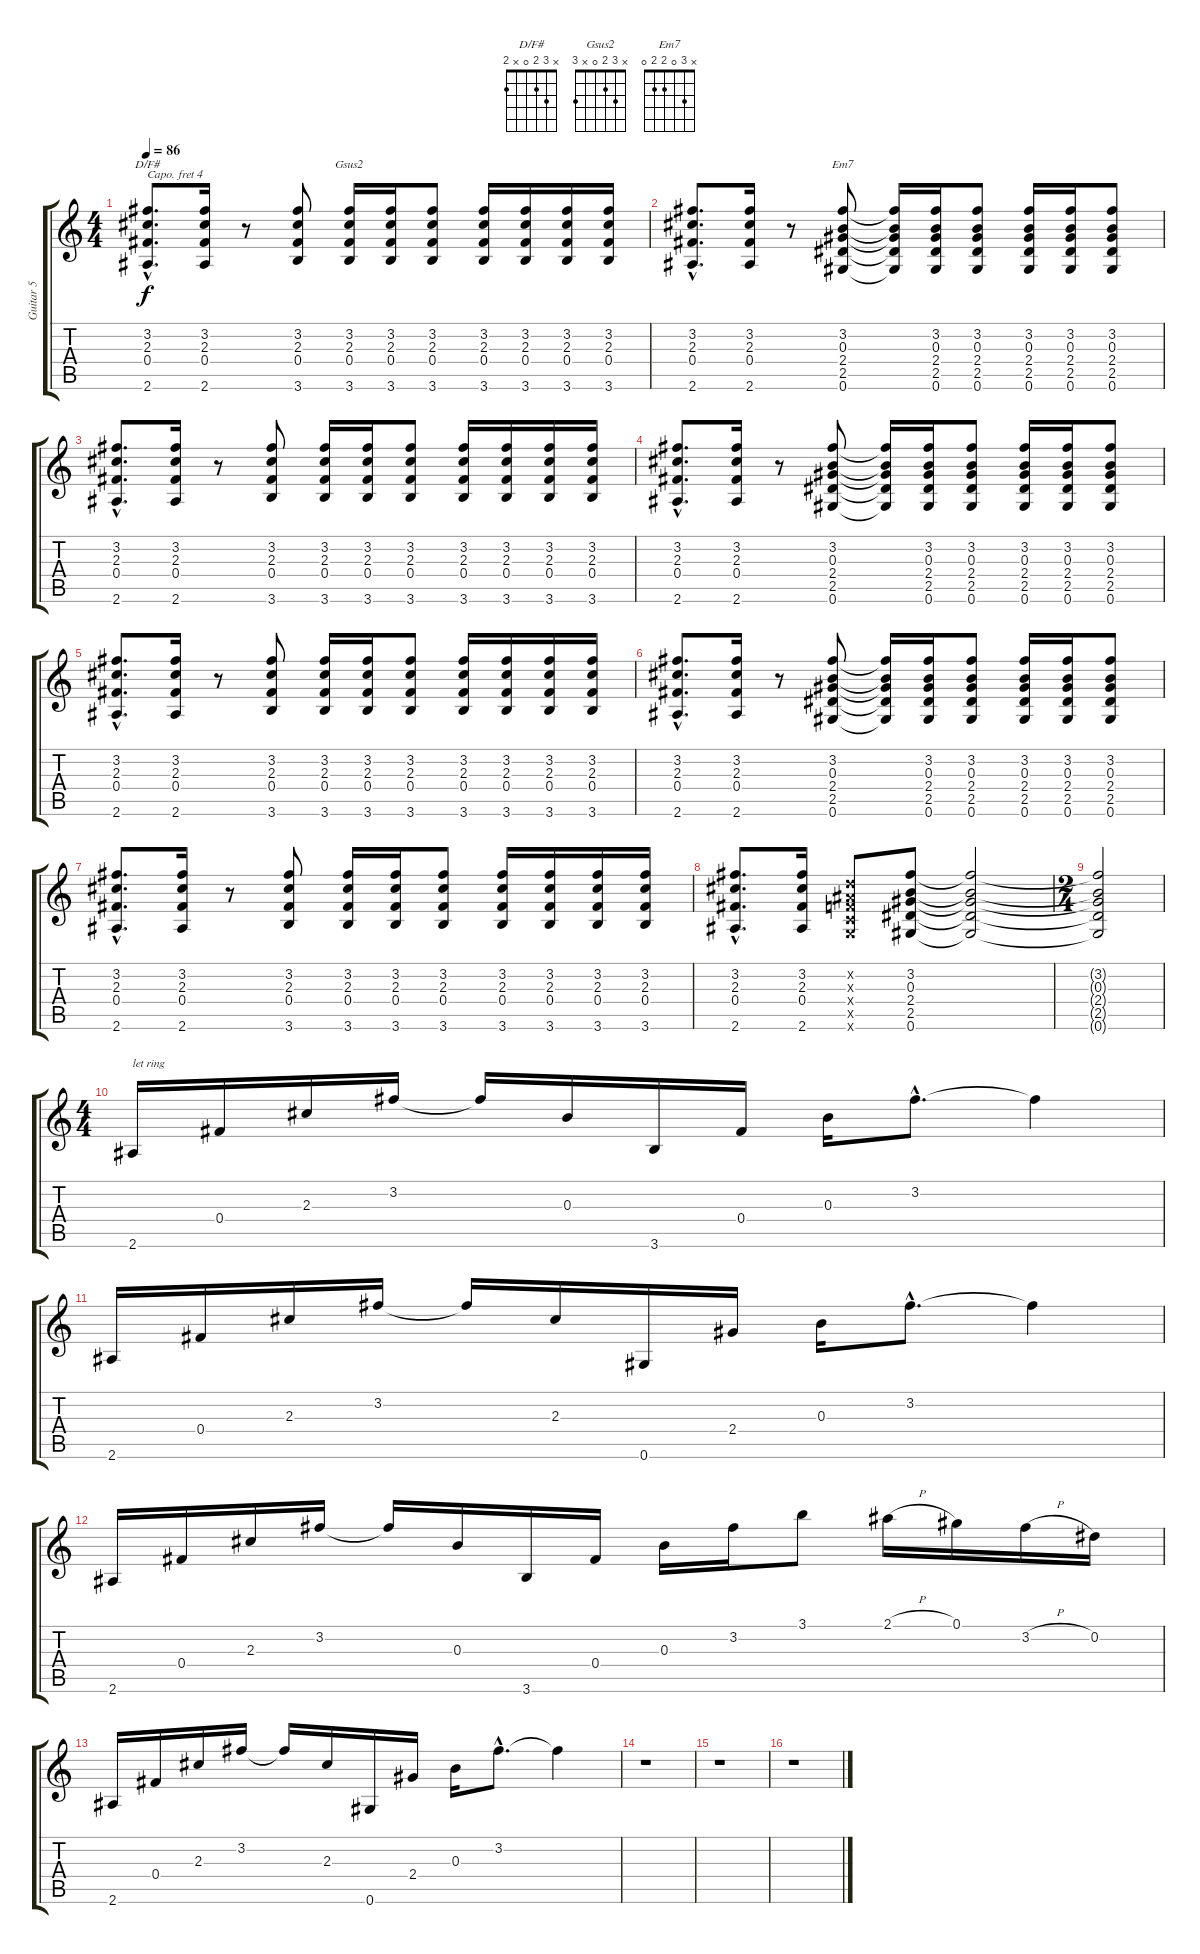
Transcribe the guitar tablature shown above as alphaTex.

\track ("Guitar 5" "Guitar 5") {instrument acousticguitarsteel}
\staff {score tabs}
\capo 4
\tuning (E4 B3 G3 D3 A2 E2) {hide}
\chord ("D/F#" x 3 2 0 x 2)
\chord ("Gsus2" x 3 2 0 x 3)
\chord ("Em7" x 3 0 2 2 0)
\ts (4 4)
\tempo 86
\clef g2
\ks c
(3.2{hac} 2.3{hac} 0.4{hac} 2.6{hac}).8{d ch "D/F#" dy f} (3.2 2.3 0.4 2.6).16 r.8 (3.2 2.3 0.4 3.6).8 (3.2 2.3 0.4 3.6).16{ch "Gsus2"} (3.2 2.3 0.4 3.6).16 (3.2 2.3 0.4 3.6).8 (3.2 2.3 0.4 3.6).16 (3.2 2.3 0.4 3.6).16 (3.2 2.3 0.4 3.6).16 (3.2 2.3 0.4 3.6).16 |
(3.2{hac} 2.3{hac} 0.4{hac} 2.6{hac}).8{d} (3.2 2.3 0.4 2.6).16 r.8 (3.2 0.3 2.4 2.5 0.6).8{ch "Em7"} (3.2{t} 0.3{t} 2.4{t} 2.5{t} 0.6{t}).16 (3.2 0.3 2.4 2.5 0.6).16 (3.2 0.3 2.4 2.5 0.6).8 (3.2 0.3 2.4 2.5 0.6).16 (3.2 0.3 2.4 2.5 0.6).16 (3.2 0.3 2.4 2.5 0.6).8 |
(3.2{hac} 2.3{hac} 0.4{hac} 2.6{hac}).8{d} (3.2 2.3 0.4 2.6).16 r.8 (3.2 2.3 0.4 3.6).8 (3.2 2.3 0.4 3.6).16 (3.2 2.3 0.4 3.6).16 (3.2 2.3 0.4 3.6).8 (3.2 2.3 0.4 3.6).16 (3.2 2.3 0.4 3.6).16 (3.2 2.3 0.4 3.6).16 (3.2 2.3 0.4 3.6).16 |
(3.2{hac} 2.3{hac} 0.4{hac} 2.6{hac}).8{d} (3.2 2.3 0.4 2.6).16 r.8 (3.2 0.3 2.4 2.5 0.6).8 (3.2{t} 0.3{t} 2.4{t} 2.5{t} 0.6{t}).16 (3.2 0.3 2.4 2.5 0.6).16 (3.2 0.3 2.4 2.5 0.6).8 (3.2 0.3 2.4 2.5 0.6).16 (3.2 0.3 2.4 2.5 0.6).16 (3.2 0.3 2.4 2.5 0.6).8 |
(3.2{hac} 2.3{hac} 0.4{hac} 2.6{hac}).8{d} (3.2 2.3 0.4 2.6).16 r.8 (3.2 2.3 0.4 3.6).8 (3.2 2.3 0.4 3.6).16 (3.2 2.3 0.4 3.6).16 (3.2 2.3 0.4 3.6).8 (3.2 2.3 0.4 3.6).16 (3.2 2.3 0.4 3.6).16 (3.2 2.3 0.4 3.6).16 (3.2 2.3 0.4 3.6).16 |
(3.2{hac} 2.3{hac} 0.4{hac} 2.6{hac}).8{d} (3.2 2.3 0.4 2.6).16 r.8 (3.2 0.3 2.4 2.5 0.6).8 (3.2{t} 0.3{t} 2.4{t} 2.5{t} 0.6{t}).16 (3.2 0.3 2.4 2.5 0.6).16 (3.2 0.3 2.4 2.5 0.6).8 (3.2 0.3 2.4 2.5 0.6).16 (3.2 0.3 2.4 2.5 0.6).16 (3.2 0.3 2.4 2.5 0.6).8 |
(3.2{hac} 2.3{hac} 0.4{hac} 2.6{hac}).8{d} (3.2 2.3 0.4 2.6).16 r.8 (3.2 2.3 0.4 3.6).8 (3.2 2.3 0.4 3.6).16 (3.2 2.3 0.4 3.6).16 (3.2 2.3 0.4 3.6).8 (3.2 2.3 0.4 3.6).16 (3.2 2.3 0.4 3.6).16 (3.2 2.3 0.4 3.6).16 (3.2 2.3 0.4 3.6).16 |
(3.2{hac} 2.3{hac} 0.4{hac} 2.6{hac}).8{d} (3.2 2.3 0.4 2.6).16 (-1.2{x} -1.3{x} -1.4{x} -1.5{x} -1.6{x}).8 (3.2 0.3 2.4 2.5 0.6).8 (3.2{t} 0.3{t} 2.4{t} 2.5{t} 0.6{t}).2 |
\ts (2 4)
(3.2{t} 0.3{t} 2.4{t} 2.5{t} 0.6{t}).2 |
\ts (4 4)
2.6.16{txt "let ring"} 0.4.16 2.3.16 3.2.16 3.2{t}.16 0.3.16 3.6.16 0.4.16 0.3.16 3.2{hac}.8{d} 3.2{t}.4 |
2.6.16 0.4.16 2.3.16 3.2.16 3.2{t}.16 2.3.16 0.6.16 2.4.16 0.3.16 3.2{hac}.8{d} 3.2{t}.4 |
2.6.16 0.4.16 2.3.16 3.2.16 3.2{t}.16 0.3.16 3.6.16 0.4.16 0.3.16 3.2.16 3.1.8 2.1{h}.16 0.1.16 3.2{h}.16 0.2.16 |
2.6.16 0.4.16 2.3.16 3.2.16 3.2{t}.16 2.3.16 0.6.16 2.4.16 0.3.16 3.2{hac}.8{d} 3.2{t}.4 |
r.1 |
r.1 |
r.1
